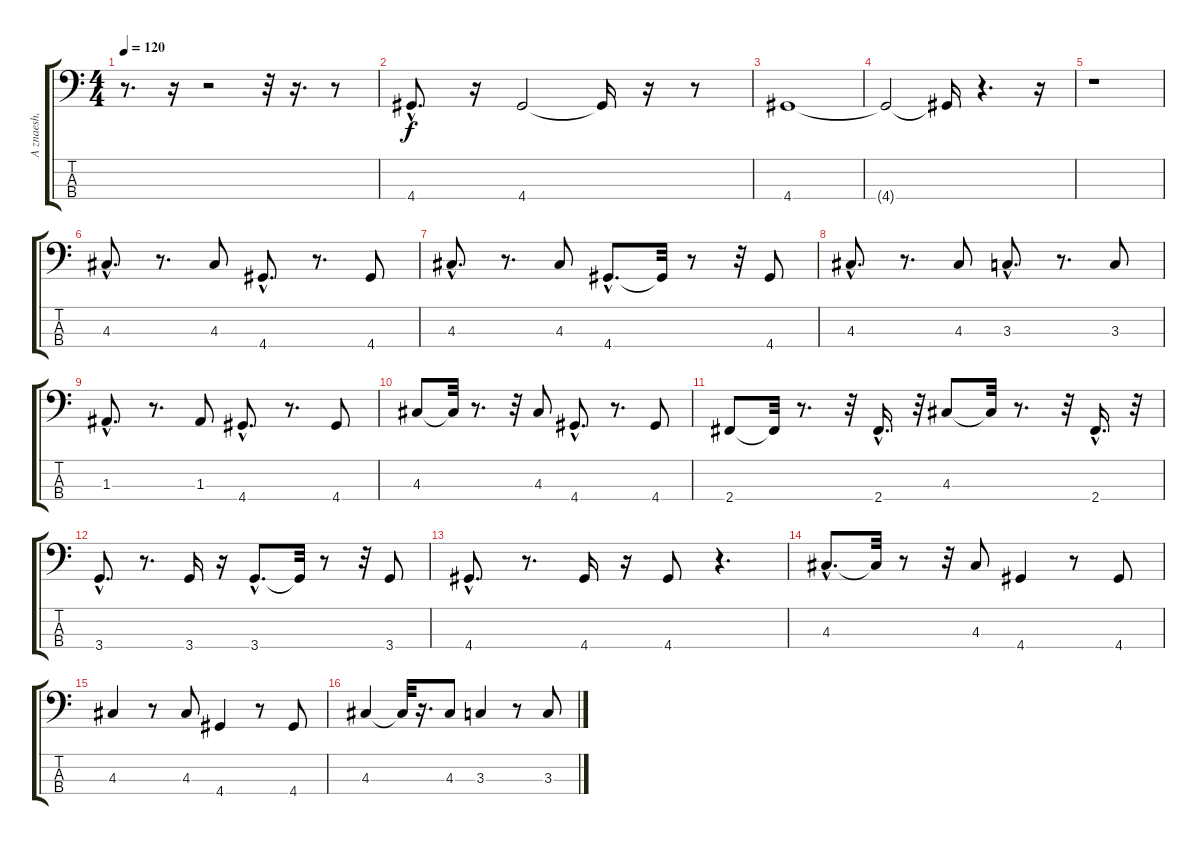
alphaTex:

\track ("A znaesh, vse esche budet... - A.Pugache" "A znaesh, ") {instrument electricbassfinger}
\staff {score tabs}
\tuning (G2 D2 A1 E1) {hide}
\ts (4 4)
\tempo 120
\clef f4
\ks c
r.8{d dy f} r.16 r.2 r.32 r.16{d} r.8 |
4.4{hac}.8{d} r.16 4.4.2 4.4{t}.16 r.16 r.8 |
4.4.1 |
4.4{t}.2 4.4{t}.16 r.4{d} r.16 |
r.1 |
4.3{hac}.8{d} r.8{d} 4.3.8 4.4{hac}.8{d} r.8{d} 4.4.8 |
4.3{hac}.8{d} r.8{d} 4.3.8 4.4{hac}.8{d} 4.4{t}.32 r.8 r.32 4.4.8 |
4.3{hac}.8{d} r.8{d} 4.3.8 3.3{hac}.8{d} r.8{d} 3.3.8 |
1.3{hac}.8{d} r.8{d} 1.3.8 4.4{hac}.8{d} r.8{d} 4.4.8 |
4.3.8 4.3{t}.32 r.8{d} r.32 4.3.8 4.4{hac}.8{d} r.8{d} 4.4.8 |
2.4.8 2.4{t}.32 r.8{d} r.32 2.4{hac}.16{d} r.32 4.3.8 4.3{t}.32 r.8{d} r.32 2.4{hac}.16{d} r.32 |
3.4{hac}.8{d} r.8{d} 3.4.16 r.16 3.4{hac}.8{d} 3.4{t}.32 r.8 r.32 3.4.8 |
4.4{hac}.8{d} r.8{d} 4.4.16 r.16 4.4.8 r.4{d} |
4.3{hac}.8{d} 4.3{t}.32 r.8 r.32 4.3.8 4.4.4 r.8 4.4.8 |
4.3.4 r.8 4.3.8 4.4.4 r.8 4.4.8 |
4.3.4 4.3{t}.32 r.16{d} 4.3.8 3.3.4 r.8 3.3.8
